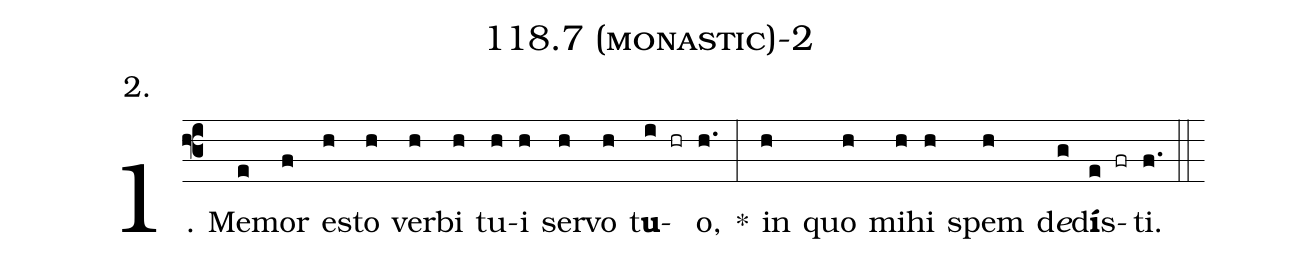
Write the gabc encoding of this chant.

name: 118.7 (monastic)-2;
annotation: 2.;
%%
(f3)1. Me(e)mor(f) es(h)to(h) ver(h)bi(h) tu(h)i(h) ser(h)vo(h) t<b>u</b>(i hr)o,(h.) *(:) in(h) quo(h) mi(h)hi(h) spem(h) d<i>e</i>(g)d<b>í</b>s(e fr)ti.(f.) (::)
